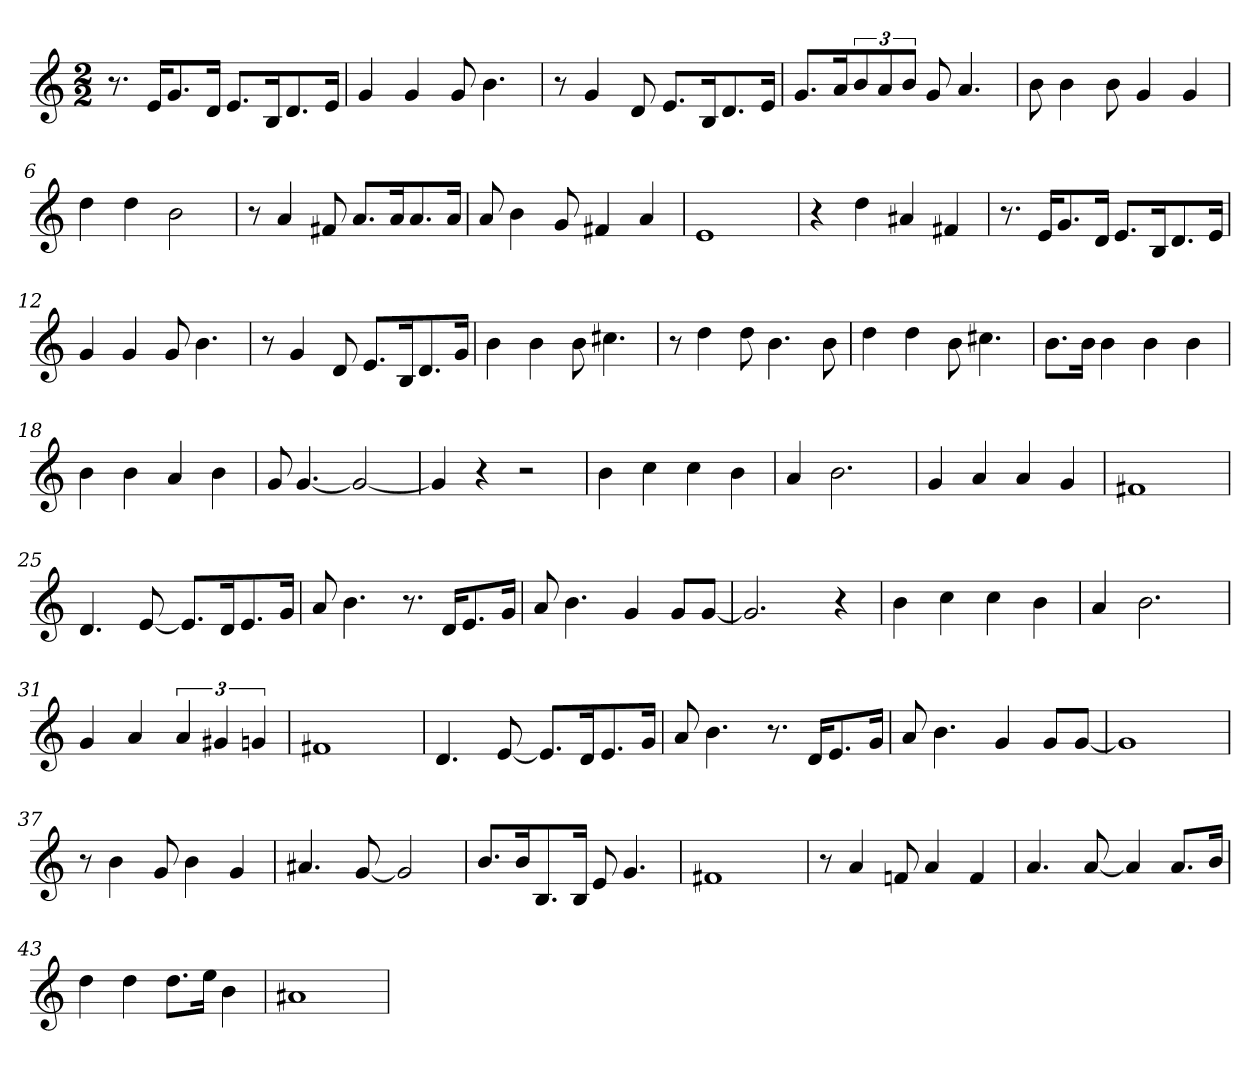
**kern
*part1
*staff1
*M2/2
=1
8.r
16eKL
8.g
16dJk
8.eL
16BK
8.d
16eJk
=2
4g
4g
8g
4.b
=3
8r
4g
8d
8.eL
16BK
8.d
16eJk
=4
8.gL
16aK
12b
12a
12bJ
8g
4.a
=5
8b
4b
8b
4g
4g
=6
4dd
4dd
2b
=7
8r
4a
8f#X
8.aL
16aK
8.a
16aJk
=8
8a
4b
8g
4f#X
4a
=9
1e
=10
4r
4dd
4a#X
4f#X
=11
8.r
16eKL
8.g
16dJk
8.eL
16BK
8.d
16eJk
=12
4g
4g
8g
4.b
=13
8r
4g
8d
8.eL
16BK
8.d
16gJk
=14
4b
4b
8b
4.cc#X
=15
8r
4dd
8dd
4.b
8b
=16
4dd
4dd
8b
4.cc#X
=17
8.bL
16bJk
4b
4b
4b
=18
4b
4b
4a
4b
=19
8g
[4.g
2g_
=20
4g]
4r
2r
=21
4b
4cc
4cc
4b
=22
4a
2.b
=23
4g
4a
4a
4g
=24
1f#X
=25
4.d
[8e
8.eL]
16dK
8.e
16gJk
=26
8a
4.b
8.r
16dKL
8.e
16gJk
=27
8a
4.b
4g
8gL
[8gJ
=28
2.g]
4r
=29
4b
4cc
4cc
4b
=30
4a
2.b
=31
4g
4a
6a
6g#X
6gn
=32
1f#X
=33
4.d
[8e
8.eL]
16dK
8.e
16gJk
=34
8a
4.b
8.r
16dKL
8.e
16gJk
=35
8a
4.b
4g
8gL
[8gJ
=36
1g]
=37
8r
4b
8g
4b
4g
=38
4.a#X
[8g
2g]
=39
8.bL
16bK
8.B
16BJk
8e
4.g
=40
1f#X
=41
8r
4a
8fn
4a
4f
=42
4.a
[8a
4a]
8.aL
16bJk
=43
4dd
4dd
8.ddL
16eeJk
4b
=44
1a#X
=
*-
